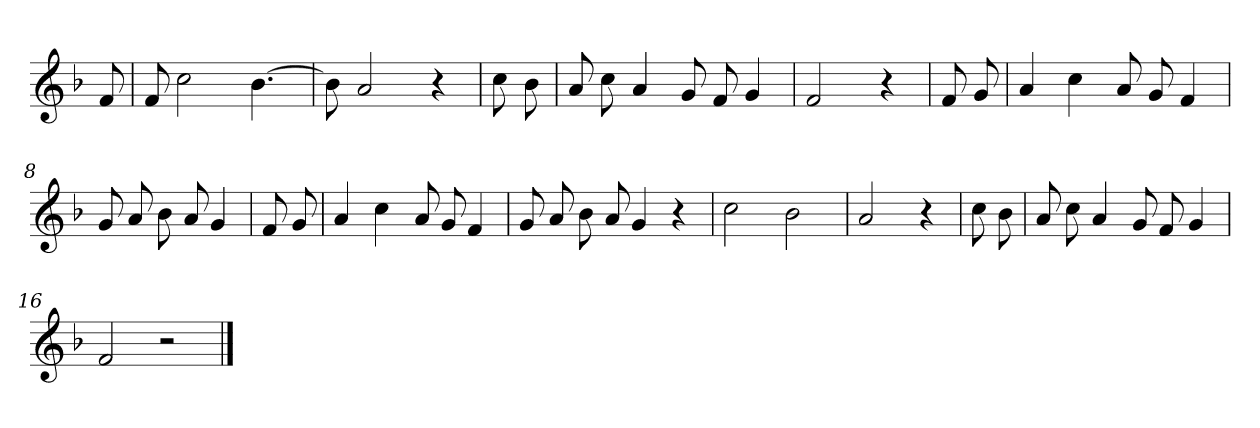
**kern
*part1
*staff1
*clefG2
*k[b-]
*F:
=
8f
=1
8f
2cc
[4.b-
=2
8b-]
2a
4r
=3
8cc
8b-
=4
8a
8cc
4a
8g
8f
4g
=5
2f
4r
=6
8f
8g
=7
4a
4cc
8a
8g
4f
=8
8g
8a
8b-
8a
4g
=9
8f
8g
=10
4a
4cc
8a
8g
4f
=11
8g
8a
8b-
8a
4g
4r
=12
2cc
2b-
=13
2a
4r
=14
8cc
8b-
=15
8a
8cc
4a
8g
8f
4g
=16
2f
2r
==
*-
